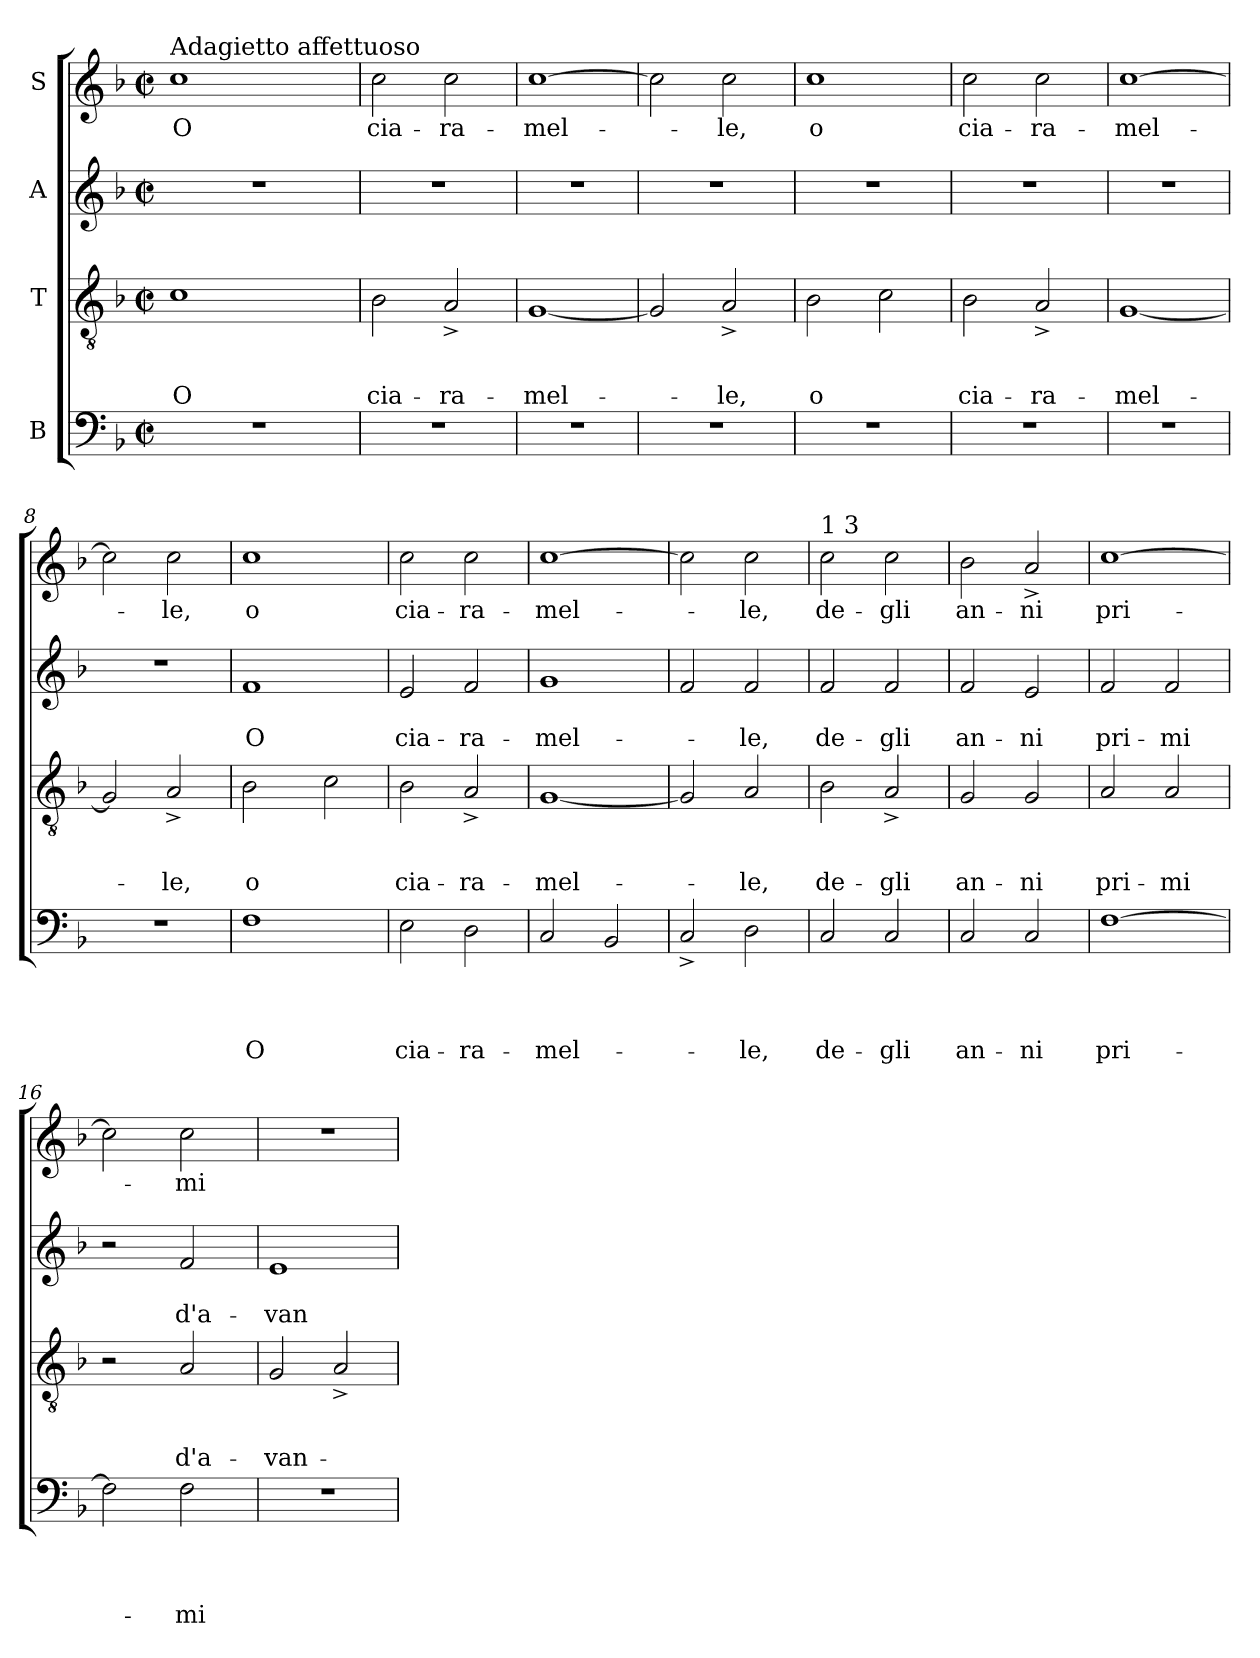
**kern	**text	**text	**text	**text	**kern	**text	**text	**text	**kern	**text	**text	**kern	**text
*part4	*part4	*part4	*part4	*part4	*part3	*part3	*part3	*part3	*part2	*part2	*part2	*part1	*part1
*staff4	*staff4	*staff4	*staff4	*staff4	*staff3	*staff3	*staff3	*staff3	*staff2	*staff2	*staff2	*staff1	*staff1
*I"B	*	*	*	*	*I"T	*	*	*	*I"A	*	*	*I"S	*
*clefF4	*	*	*	*	*clefGv2	*	*	*	*clefG2	*	*	*clefG2	*
*k[b-]	*	*	*	*	*k[b-]	*	*	*	*k[b-]	*	*	*k[b-]	*
*F:	*	*	*	*	*F:	*	*	*	*F:	*	*	*F:	*
*M2/2	*	*	*	*	*M2/2	*	*	*	*M2/2	*	*	*M2/2	*
*met(c|)	*	*	*	*	*met(c|)	*	*	*	*met(c|)	*	*	*met(c|)	*
=1	=1	=1	=1	=1	=1	=1	=1	=1	=1	=1	=1	=1	=1
!	!	!	!	!	!	!	!	!	!	!	!	!LO:TX:a:t=Adagietto affettuoso	!
!	!	!	!	!	!	!	!	!LO:LY:b	!	!	!	!	!LO:LY:b
*	*	*	*	*	*^	*	*	*	*	*	*	*	*
1r	.	.	.	.	1c	4ryy	.	.	O	1r	.	.	1cc	O
.	.	.	.	.	.	8ryy	.	.	.	.	.	.	.	.
.	.	.	.	.	.	32ryy	.	.	.	.	.	.	.	.
.	.	.	.	.	.	2ryy	.	.	.	.	.	.	.	.
.	.	.	.	.	.	16.ryy	.	.	.	.	.	.	.	.
=2	=2	=2	=2	=2	=2	=2	=2	=2	=2	=2	=2	=2	=2	=2
!	!	!	!	!	!	!	!	!	!LO:LY:b	!	!	!	!	!LO:LY:b
*	*	*	*	*	*v	*v	*	*	*	*	*	*	*	*
1r	.	.	.	.	2B-\	.	.	cia-	1r	.	.	2cc\	cia-
!	!	!	!	!	!	!	!	!LO:LY:b	!	!	!	!	!LO:LY:b
.	.	.	.	.	2A^</	.	.	-ra-	.	.	.	2cc\	-ra-
=3	=3	=3	=3	=3	=3	=3	=3	=3	=3	=3	=3	=3	=3
!	!	!	!	!	!	!	!	!LO:LY:b	!	!	!	!	!LO:LY:b
1r	.	.	.	.	[<1G	.	.	-mel-	1r	.	.	[>1cc	-mel-
=4	=4	=4	=4	=4	=4	=4	=4	=4	=4	=4	=4	=4	=4
1r	.	.	.	.	2G/]	.	.	.	1r	.	.	2cc\]	.
!	!	!	!	!	!	!	!	!LO:LY:b	!	!	!	!	!LO:LY:b
.	.	.	.	.	2A^</	.	.	-le,	.	.	.	2cc\	-le,
=5	=5	=5	=5	=5	=5	=5	=5	=5	=5	=5	=5	=5	=5
!	!	!	!	!	!	!	!	!LO:LY:b:rj	!	!	!	!	!LO:LY:b
1r	.	.	.	.	2B-\	.	.	o	1r	.	.	1cc	o
.	.	.	.	.	2c\	.	.	.	.	.	.	.	.
=6	=6	=6	=6	=6	=6	=6	=6	=6	=6	=6	=6	=6	=6
!	!	!	!	!	!	!	!	!LO:LY:b	!	!	!	!	!LO:LY:b
1r	.	.	.	.	2B-\	.	.	cia-	1r	.	.	2cc\	cia-
!	!	!	!	!	!	!	!	!LO:LY:b	!	!	!	!	!LO:LY:b
.	.	.	.	.	2A^</	.	.	-ra-	.	.	.	2cc\	-ra-
=7	=7	=7	=7	=7	=7	=7	=7	=7	=7	=7	=7	=7	=7
!	!	!	!	!	!	!	!	!LO:LY:b	!	!	!	!	!LO:LY:b
1r	.	.	.	.	[<1G	.	.	-mel-	1r	.	.	[>1cc	-mel-
=8	=8	=8	=8	=8	=8	=8	=8	=8	=8	=8	=8	=8	=8
1r	.	.	.	.	2G/]	.	.	.	1r	.	.	2cc\]	.
!	!	!	!	!	!	!	!	!LO:LY:b	!	!	!	!	!LO:LY:b
.	.	.	.	.	2A^</	.	.	-le,	.	.	.	2cc\	-le,
=9	=9	=9	=9	=9	=9	=9	=9	=9	=9	=9	=9	=9	=9
!	!	!	!	!LO:LY:b	!	!	!	!LO:LY:b:rj	!	!	!LO:LY:b	!	!LO:LY:b
*^	*	*	*	*	*	*	*	*	*^	*	*	*	*
1F	8ryy	.	.	.	O	2B-\	.	.	o	1f	8ryy	.	O	1cc	o
.	2..ryy	.	.	.	.	.	.	.	.	.	2..ryy	.	.	.	.
.	.	.	.	.	.	2c\	.	.	.	.	.	.	.	.	.
=10	=10	=10	=10	=10	=10	=10	=10	=10	=10	=10	=10	=10	=10	=10	=10
!	!	!	!	!	!LO:LY:b	!	!	!	!LO:LY:b	!	!	!	!LO:LY:b	!	!LO:LY:b
*v	*v	*	*	*	*	*	*	*	*	*v	*v	*	*	*	*
2E\	.	.	.	cia-	2B-\	.	.	cia-	2e/	.	cia-	2cc\	cia-
!	!	!	!	!LO:LY:b	!	!	!	!LO:LY:b	!	!	!LO:LY:b	!	!LO:LY:b
2D\	.	.	.	-ra-	2A^</	.	.	-ra-	2f/	.	-ra-	2cc\	-ra-
=11	=11	=11	=11	=11	=11	=11	=11	=11	=11	=11	=11	=11	=11
!	!	!	!	!LO:LY:b	!	!	!	!LO:LY:b	!	!	!LO:LY:b	!	!LO:LY:b
2C/	.	.	.	-mel-	[<1G	.	.	-mel-	1g	.	-mel-	[>1cc	-mel-
2BB-/	.	.	.	.	.	.	.	.	.	.	.	.	.
=12	=12	=12	=12	=12	=12	=12	=12	=12	=12	=12	=12	=12	=12
2C^</	.	.	.	.	2G/]	.	.	.	2f/	.	.	2cc\]	.
!	!	!	!	!LO:LY:b	!	!	!	!LO:LY:b	!	!	!LO:LY:b	!	!LO:LY:b
2D\	.	.	.	-le,	2A/	.	.	-le,	2f/	.	-le,	2cc\	-le,
!!LO:LB:g=z
=13	=13	=13	=13	=13	=13	=13	=13	=13	=13	=13	=13	=13	=13
!	!	!	!	!	!	!	!	!	!	!	!	!LO:TX:a:t=1 3	!
!	!	!	!	!LO:LY:b	!	!	!	!LO:LY:b	!	!	!LO:LY:b	!	!LO:LY:b
2C/	.	.	.	de-	2B-\	.	.	de-	2f/	.	de-	2cc\	de-
!	!	!	!	!LO:LY:b	!	!	!	!LO:LY:b	!	!	!LO:LY:b	!	!LO:LY:b
2C/	.	.	.	-gli	2A^</	.	.	-gli	2f/	.	-gli	2cc\	-gli
=14	=14	=14	=14	=14	=14	=14	=14	=14	=14	=14	=14	=14	=14
!	!	!	!	!LO:LY:b	!	!	!	!LO:LY:b	!	!	!LO:LY:b	!	!LO:LY:b
2C/	.	.	.	an-	2G/	.	.	an-	2f/	.	an-	2b-\	an-
!	!	!	!	!LO:LY:b	!	!	!	!LO:LY:b	!	!	!LO:LY:b	!	!LO:LY:b
2C/	.	.	.	-ni	2G/	.	.	-ni	2e/	.	-ni	2a^</	-ni
=15	=15	=15	=15	=15	=15	=15	=15	=15	=15	=15	=15	=15	=15
!	!	!	!	!LO:LY:b	!	!	!	!LO:LY:b	!	!	!LO:LY:b	!	!LO:LY:b
[>1F	.	.	.	pri-	2A/	.	.	pri-	2f/	.	pri-	[>1cc	pri-
!	!	!	!	!	!	!	!	!LO:LY:b	!	!	!LO:LY:b	!	!
.	.	.	.	.	2A/	.	.	-mi	2f/	.	-mi	.	.
=16	=16	=16	=16	=16	=16	=16	=16	=16	=16	=16	=16	=16	=16
*	*	*	*	*	*^	*	*	*	*^	*	*	*	*
2F\]	.	.	.	.	2r	4..ryy	.	.	.	2r	4..ryy	.	.	2cc\]	.
.	.	.	.	.	.	2ryy	.	.	.	.	2ryy	.	.	.	.
!	!	!	!	!LO:LY:b	!	!	!	!	!LO:LY:b	!	!	!	!LO:LY:b	!	!LO:LY:b
2F\	.	.	.	-mi	2A/	.	.	.	d'a-	2f/	.	.	d'a-	2cc\	-mi
.	.	.	.	.	.	16ryy	.	.	.	.	16ryy	.	.	.	.
=17	=17	=17	=17	=17	=17	=17	=17	=17	=17	=17	=17	=17	=17	=17	=17
!	!	!	!	!	!	!	!	!	!LO:LY:b	!	!	!	!LO:LY:b	!	!
*	*	*	*	*	*v	*v	*	*	*	*	*	*	*	*	*
*	*	*	*	*	*	*	*	*	*v	*v	*	*	*	*
1r	.	.	.	.	2G/	.	.	-van-	1e	.	-van-	1r	.
.	.	.	.	.	2A^</	.	.	.	.	.	.	.	.
=	=	=	=	=	=	=	=	=	=	=	=	=	=
*-	*-	*-	*-	*-	*-	*-	*-	*-	*-	*-	*-	*-	*-
